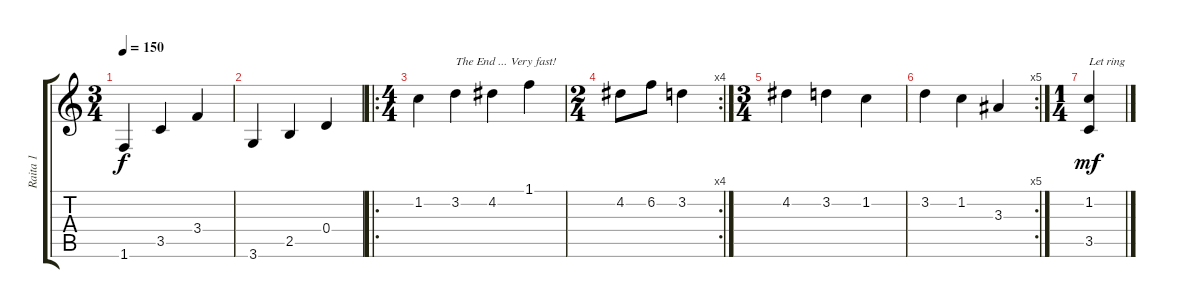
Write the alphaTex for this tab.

\track ("Raita 1" "Raita 1") {instrument acousticguitarsteel}
\staff {score tabs}
\tuning (E4 B3 G3 D3 A2 E2) {hide}
\ts (3 4)
\tempo 150
\clef g2
\ks c
1.6.4{dy f} 3.5.4 3.4.4 |
3.6.4 2.5.4 0.4.4 |
\ro
\ts (4 4)
1.2.4 3.2.4{txt "The End ... Very fast!"} 4.2.4 1.1.4 |
\rc 4
\ts (2 4)
4.2.8 6.2.8 3.2.4 |
\ts (3 4)
4.2.4 3.2.4 1.2.4 |
\rc 5
3.2.4 1.2.4 3.3.4 |
\ts (1 4)
(1.2 3.5).4{txt "Let ring" dy mf}
